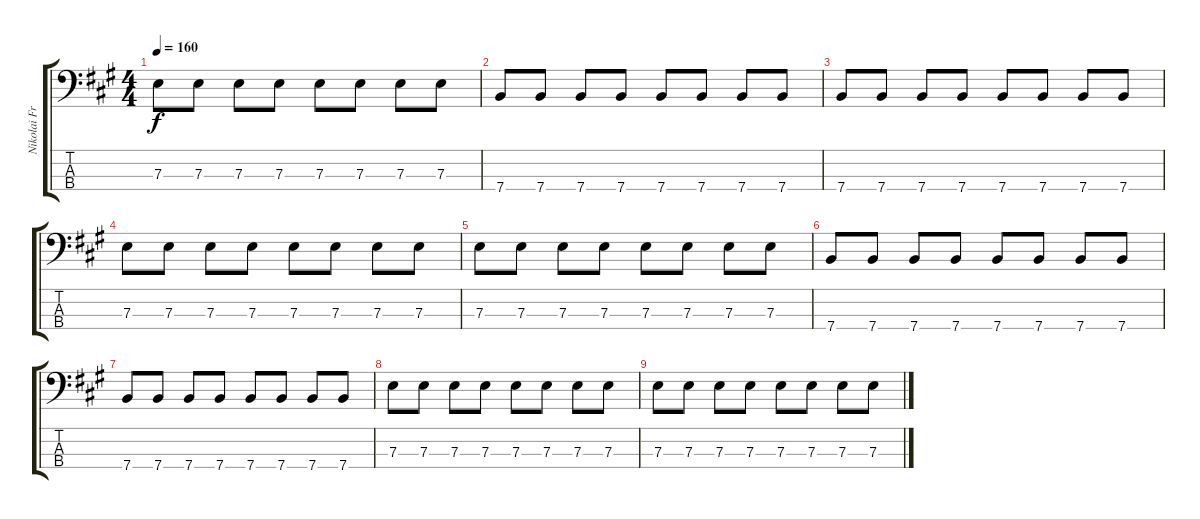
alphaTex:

\track ("Nikolai Fraiture" "Nikolai Fr") {instrument electricbasspick}
\staff {score tabs}
\tuning (G2 D2 A1 E1) {hide}
\ts (4 4)
\tempo 160
\clef f4
\ks a
7.3.8{dy f} 7.3.8 7.3.8 7.3.8 7.3.8 7.3.8 7.3.8 7.3.8 |
7.4.8 7.4.8 7.4.8 7.4.8 7.4.8 7.4.8 7.4.8 7.4.8 |
7.4.8 7.4.8 7.4.8 7.4.8 7.4.8 7.4.8 7.4.8 7.4.8 |
7.3.8 7.3.8 7.3.8 7.3.8 7.3.8 7.3.8 7.3.8 7.3.8 |
7.3.8 7.3.8 7.3.8 7.3.8 7.3.8 7.3.8 7.3.8 7.3.8 |
7.4.8 7.4.8 7.4.8 7.4.8 7.4.8 7.4.8 7.4.8 7.4.8 |
7.4.8 7.4.8 7.4.8 7.4.8 7.4.8 7.4.8 7.4.8 7.4.8 |
7.3.8 7.3.8 7.3.8 7.3.8 7.3.8 7.3.8 7.3.8 7.3.8 |
7.3.8 7.3.8 7.3.8 7.3.8 7.3.8 7.3.8 7.3.8 7.3.8
